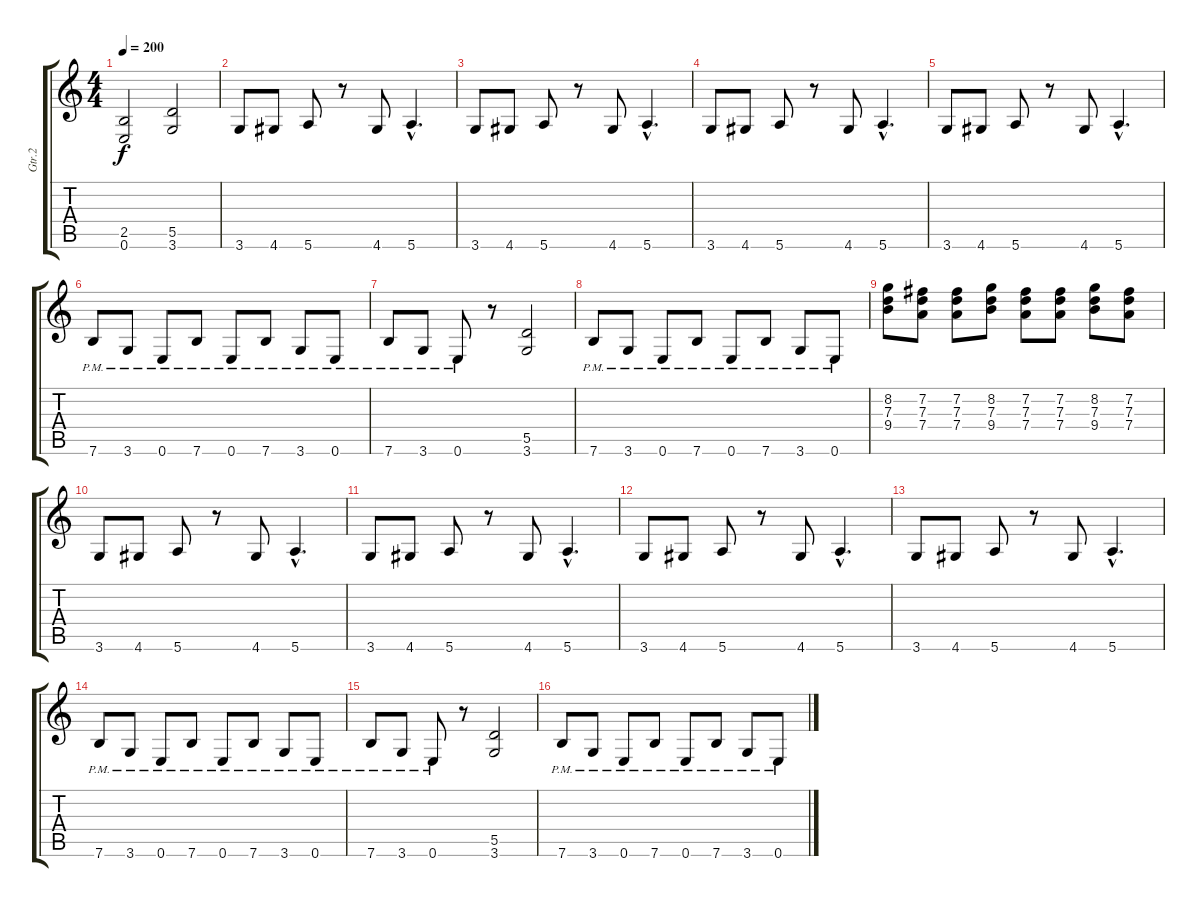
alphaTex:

\track ("Gtr.2" "Gtr.2") {instrument overdrivenguitar}
\staff {score tabs}
\tuning (E4 B3 G3 D3 A2 E2) {hide}
\ts (4 4)
\tempo 200
\clef g2
\ks c
(2.5 0.6).2{dy f} (5.5 3.6).2 |
3.6.8 4.6.8 5.6.8 r.8 4.6.8 5.6{hac}.4{d} |
3.6.8 4.6.8 5.6.8 r.8 4.6.8 5.6{hac}.4{d} |
3.6.8 4.6.8 5.6.8 r.8 4.6.8 5.6{hac}.4{d} |
3.6.8 4.6.8 5.6.8 r.8 4.6.8 5.6{hac}.4{d} |
7.6{pm}.8 3.6{pm}.8 0.6{pm}.8 7.6{pm}.8 0.6{pm}.8 7.6{pm}.8 3.6{pm}.8 0.6{pm}.8 |
7.6{pm}.8 3.6{pm}.8 0.6{pm}.8 r.8 (5.5 3.6).2 |
7.6{pm}.8 3.6{pm}.8 0.6{pm}.8 7.6{pm}.8 0.6{pm}.8 7.6{pm}.8 3.6{pm}.8 0.6{pm}.8 |
(8.2 7.3 9.4).8 (7.2 7.3 7.4).8 (7.2 7.3 7.4).8 (8.2 7.3 9.4).8 (7.2 7.3 7.4).8 (7.2 7.3 7.4).8 (8.2 7.3 9.4).8 (7.2 7.3 7.4).8 |
3.6.8 4.6.8 5.6.8 r.8 4.6.8 5.6{hac}.4{d} |
3.6.8 4.6.8 5.6.8 r.8 4.6.8 5.6{hac}.4{d} |
3.6.8 4.6.8 5.6.8 r.8 4.6.8 5.6{hac}.4{d} |
3.6.8 4.6.8 5.6.8 r.8 4.6.8 5.6{hac}.4{d} |
7.6{pm}.8 3.6{pm}.8 0.6{pm}.8 7.6{pm}.8 0.6{pm}.8 7.6{pm}.8 3.6{pm}.8 0.6{pm}.8 |
7.6{pm}.8 3.6{pm}.8 0.6{pm}.8 r.8 (5.5 3.6).2 |
7.6{pm}.8 3.6{pm}.8 0.6{pm}.8 7.6{pm}.8 0.6{pm}.8 7.6{pm}.8 3.6{pm}.8 0.6{pm}.8
